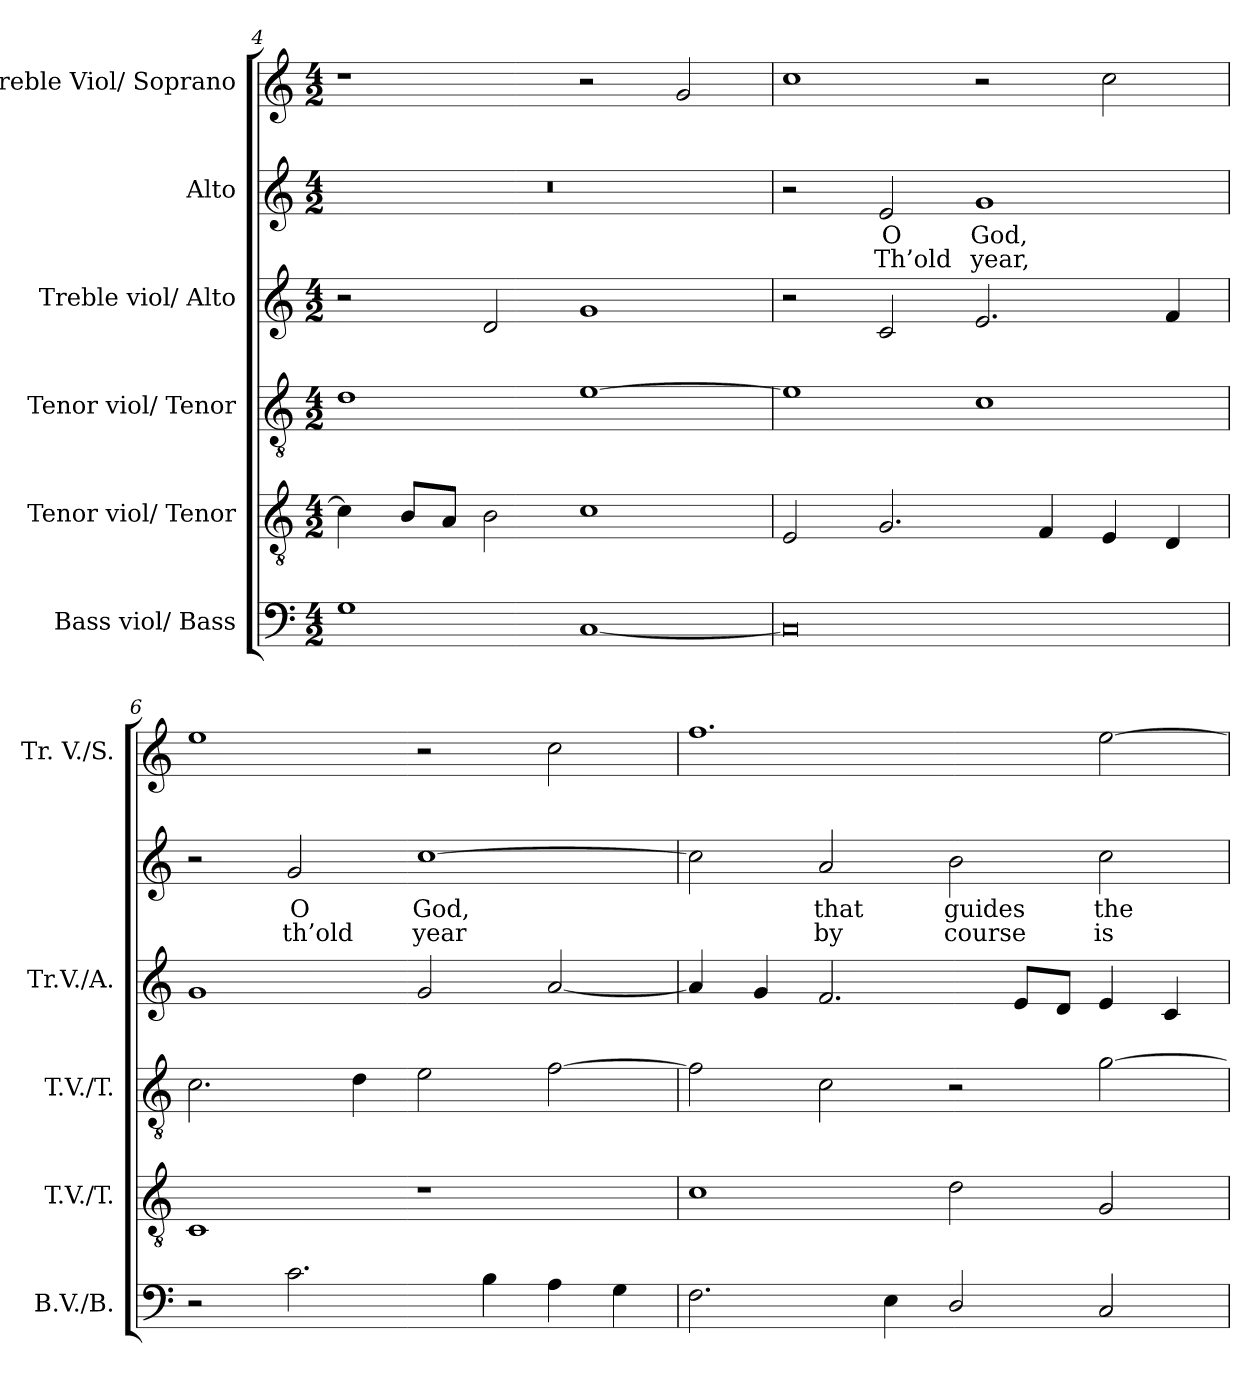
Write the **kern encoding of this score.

**kern	**kern	**kern	**kern	**kern	**text	**text	**kern
*part6	*part5	*part4	*part3	*part2	*part2	*part2	*part1
*staff6	*staff5	*staff4	*staff3	*staff2	*staff2	*staff2	*staff1
*I"Bass viol/ Bass	*I"Tenor viol/ Tenor	*I"Tenor viol/ Tenor	*I"Treble viol/ Alto	*I"Alto	*	*	*I"Treble Viol/ Soprano
*I'B.V./B.	*I'T.V./T.	*I'T.V./T.	*I'Tr.V./A.	*	*	*	*I'Tr. V./S.
*clefF4	*clefGv2	*clefGv2	*clefG2	*clefG2	*	*	*clefG2
*	*ITrd7c12	*ITrd7c12	*	*	*	*	*
*k[]	*k[]	*k[]	*k[]	*k[]	*	*	*k[]
*C:	*C:	*C:	*C:	*C:	*	*	*C:
*M4/2	*M4/2	*M4/2	*M4/2	*M4/2	*	*	*M4/2
=4	=4	=4	=4	=4	=4	=4	=4
!	!	!	!	!LO:N:vis=1	!	!	!
1Gi	4Ci\]	1Di	2r	0r	.	.	1r
.	8BBi/L	.	.	.	.	.	.
.	8AAi/J	.	.	.	.	.	.
.	2BBi\	.	2di/	.	.	.	.
[1Ci	1Ci	[1Ei	1gi	.	.	.	2r
.	.	.	.	.	.	.	2gi/
=5	=5	=5	=5	=5	=5	=5	=5
0Ci]	2EEi/	1Ei]	2r	2r	.	.	1cci
!	!	!	!	!	!LO:LY:b:color=#000000	!LO:LY:b:color=#000000	!
.	2.GGi/	.	2ci/	2ei/	O	Th’old	.
!	!	!	!	!	!LO:LY:b:color=#000000	!LO:LY:b:color=#000000	!
.	.	1Ci	2.ei/	1gi	God,	year,	2r
.	4FFi/	.	.	.	.	.	.
.	4EEi/	.	.	.	.	.	2cci\
.	4DDi/	.	4fi/	.	.	.	.
!!LO:LB:g=z
=6	=6	=6	=6	=6	=6	=6	=6
2r	1CCi	2.Ci\	1gi	2r	.	.	1eei
!	!	!	!	!	!LO:LY:b:color=#000000	!LO:LY:b:color=#000000	!
2.ci\	.	.	.	2gi/	O	th’old	.
.	.	4Di\	.	.	.	.	.
!	!	!	!	!	!LO:LY:b:color=#000000	!LO:LY:b:color=#000000	!
.	1r	2Ei\	2gi/	[1cci	God,	year	2r
4Bi\	.	.	.	.	.	.	.
4Ai\	.	[2Fi\	[2ai/	.	.	.	2cci\
4Gi\	.	.	.	.	.	.	.
=7	=7	=7	=7	=7	=7	=7	=7
2.Fi\	1Ci	2Fi\]	4ai/]	2cci\]	.	.	1.ffi
.	.	.	4gi/	.	.	.	.
!	!	!	!	!	!LO:LY:b:color=#000000	!LO:LY:b:color=#000000	!
.	.	2Ci\	2.fi/	2ai/	that	by	.
4Ei\	.	.	.	.	.	.	.
!	!	!	!	!	!LO:LY:b:color=#000000	!LO:LY:b:color=#000000	!
2Di/	2Di\	2r	.	2bi\	guides	course	.
.	.	.	8ei/L	.	.	.	.
.	.	.	8di/J	.	.	.	.
!	!	!	!	!	!LO:LY:b:color=#000000	!LO:LY:b:color=#000000	!
2Ci/	2GGi/	[2Gi\	4ei/	2cci\	the	is	[2eei\
.	.	.	4ci/	.	.	.	.
=	=	=	=	=	=	=	=
*-	*-	*-	*-	*-	*-	*-	*-
